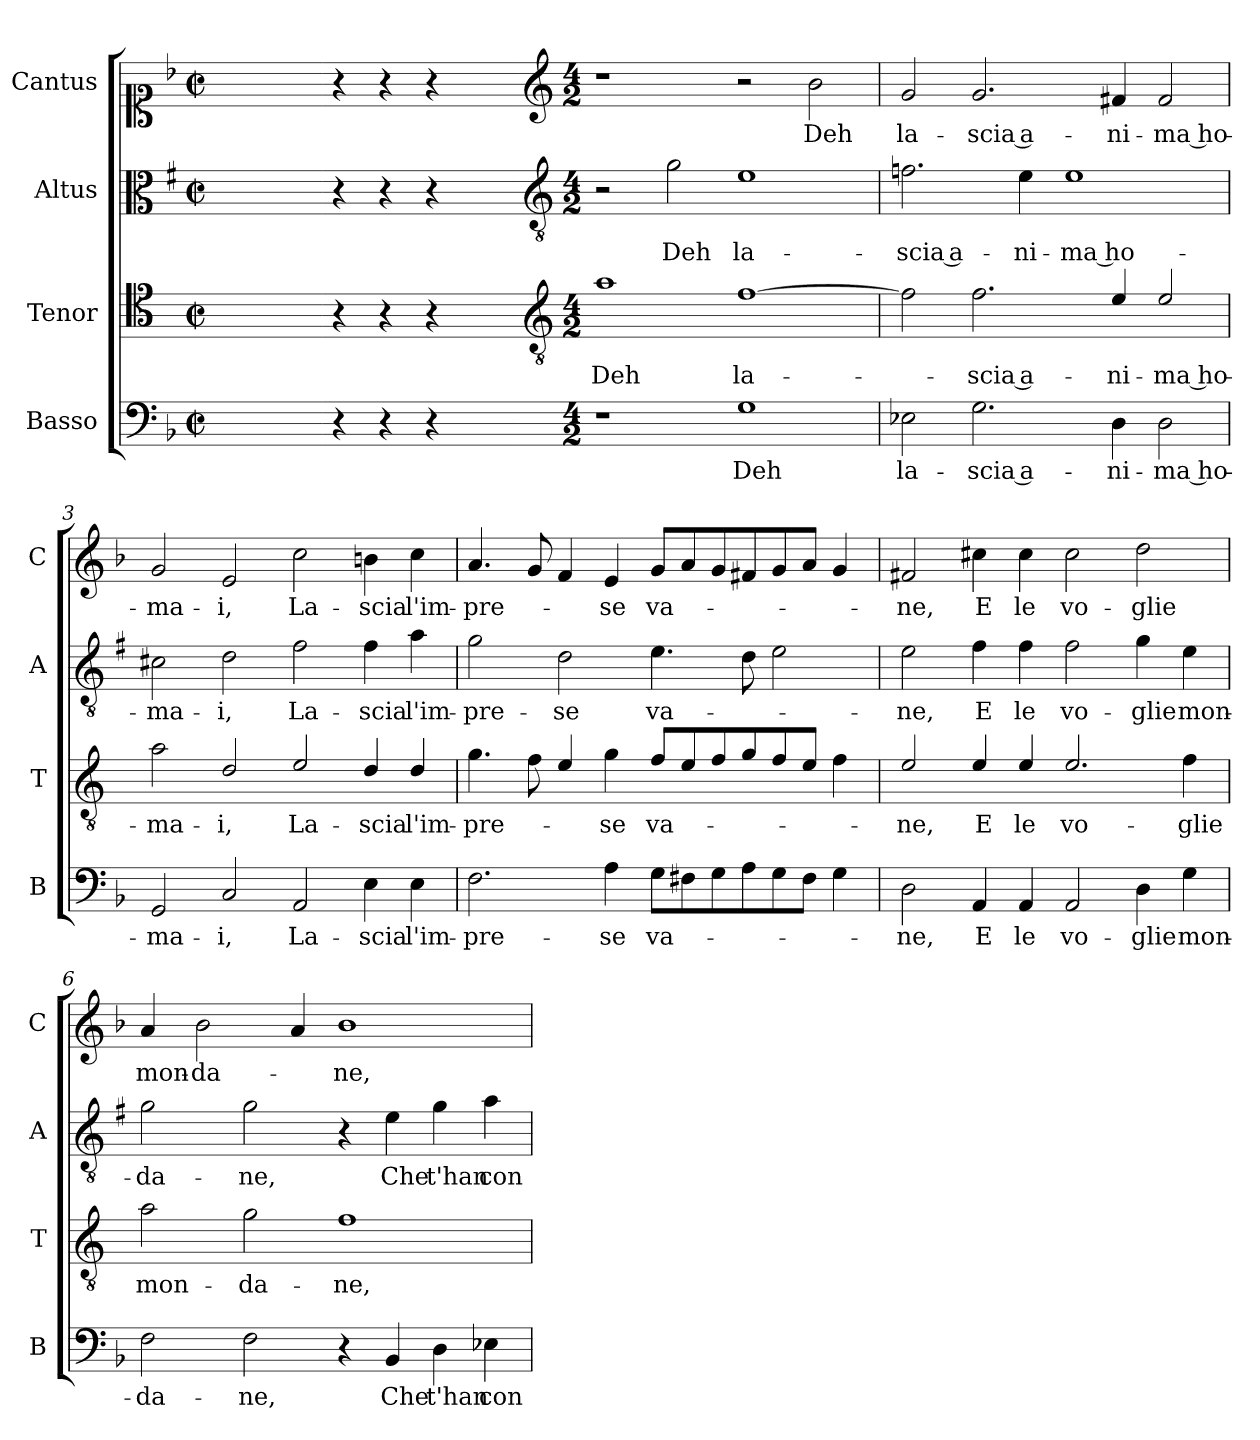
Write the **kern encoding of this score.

**kern	**text	**kern	**text	**kern	**text	**kern	**text
*part4	*part4	*part3	*part3	*part2	*part2	*part1	*part1
*staff4	*staff4	*staff3	*staff3	*staff2	*staff2	*staff1	*staff1
*I"Basso	*	*I"Tenor	*	*I"Altus	*	*I"Cantus	*
*I'B	*	*I'T	*	*I'A	*	*I'C	*
*clefF4	*	*clefC4	*	*clefC3	*	*clefC1	*
*	*	*ITrd4c7	*	*ITrd1c2	*	*	*
*k[b-]	*	*k[b-]	*	*k[b-]	*	*k[b-]	*
*F:	*	*F:	*	*F:	*	*F:	*
*M2/2	*	*M2/2	*	*M2/2	*	*M2/2	*
*met(c|)	*	*met(c|)	*	*met(c|)	*	*met(c|)	*
=	=	=	=	=	=	=	=
1ryy	.	1ryy	.	1ryy	.	1ryy	.
=1X-	=1X-	=1X-	=1X-	=1X-	=1X-	=1X-	=1X-
4r	.	4r	.	4r	.	4r	.
4r	.	4r	.	4r	.	4r	.
4r	.	4r	.	4r	.	4r	.
4ryy	.	4ryy	.	4ryy	.	4ryy	.
=1-	=1-	=1-	=1-	=1-	=1-	=1-	=1-
*	*	*clefGv2	*	*clefGv2	*	*clefG2	*
*M4/2	*	*M4/2	*	*M4/2	*	*M4/2	*
!	!	!	!LO:LY:b	!	!	!	!
1r	.	1d	Deh	2r	.	1r	.
!	!	!	!	!	!LO:LY:b	!	!
.	.	.	.	2f\	Deh	.	.
!	!LO:LY:b	!	!LO:LY:b	!	!LO:LY:b	!	!
1G	Deh	[1B-	la-	1d	la-	2r	.
!	!	!	!	!	!	!	!LO:LY:b
.	.	.	.	.	.	2b-\	Deh
=2	=2	=2	=2	=2	=2	=2	=2
!	!LO:LY:b	!	!	!	!LO:LY:b	!	!LO:LY:b
2E-X\	la-	2B-\]	.	2.e-X\	-scia a-	2g/	la-
!	!LO:LY:b	!	!LO:LY:b	!	!	!	!LO:LY:b
2.G\	-scia a-	2.B-\	-scia a-	.	.	2.g/	-scia a-
!	!	!	!	!	!LO:LY:b	!	!
.	.	.	.	4d\	-ni-	.	.
!	!	!	!	!	!LO:LY:b	!	!
.	.	.	.	1d	-ma ho-	.	.
!	!LO:LY:b	!	!LO:LY:b	!	!	!	!LO:LY:b
4D\	-ni-	4A/	-ni-	.	.	4f#X/	-ni-
!	!LO:LY:b	!	!LO:LY:b	!	!	!	!LO:LY:b
2D\	-ma ho-	2A/	-ma ho-	.	.	2f#/	-ma ho-
=3	=3	=3	=3	=3	=3	=3	=3
!	!LO:LY:b	!	!LO:LY:b	!	!LO:LY:b	!	!LO:LY:b
2GG/	-ma-	2d\	-ma-	2Bn\	-ma-	2g/	-ma-
!	!LO:LY:b	!	!LO:LY:b	!	!LO:LY:b	!	!LO:LY:b
2C/	-i,	2G/	-i,	2c\	-i,	2e/	-i,
!	!LO:LY:b	!	!LO:LY:b	!	!LO:LY:b	!	!LO:LY:b
2AA/	La-	2A/	La-	2e\	La-	2cc\	La-
!	!LO:LY:b	!	!LO:LY:b	!	!LO:LY:b	!	!LO:LY:b
4E\	-scia	4G/	-scia	4e\	-scia	4bn\	-scia
!	!LO:LY:b	!	!LO:LY:b	!	!LO:LY:b	!	!LO:LY:b
4E\	l'im-	4G/	l'im-	4g\	l'im-	4cc\	l'im-
!!LO:LB:g=z
=4	=4	=4	=4	=4	=4	=4	=4
!	!LO:LY:b	!	!LO:LY:b	!	!LO:LY:b	!	!LO:LY:b
2.F\	-pre-	4.c\	-pre-	2f\	-pre-	4.a/	-pre-
.	.	8B-\	.	.	.	8g/	.
!	!	!	!	!	!LO:LY:b	!	!
.	.	4A/	.	2c\	-se	4f/	.
!	!LO:LY:b	!	!LO:LY:b	!	!	!	!LO:LY:b
4A\	-se	4c\	-se	.	.	4e/	-se
!	!LO:LY:b	!	!LO:LY:b	!	!LO:LY:b	!	!LO:LY:b
8G\L	va-	8B-/L	va-	4.d\	va-	8g/L	va-
8F#X\	.	8A/	.	.	.	8a/	.
8G\	.	8B-/	.	.	.	8g/	.
8A\	.	8c/	.	8c\	.	8f#X/	.
8G\	.	8B-/	.	2d\	.	8g/	.
8F#\J	.	8A/J	.	.	.	8a/J	.
4G\	.	4B-\	.	.	.	4g/	.
=5	=5	=5	=5	=5	=5	=5	=5
!	!LO:LY:b	!	!LO:LY:b	!	!LO:LY:b	!	!LO:LY:b
2D\	-ne,	2A/	-ne,	2d\	-ne,	2f#X/	-ne,
!	!LO:LY:b	!	!LO:LY:b	!	!LO:LY:b	!	!LO:LY:b
4AA/	E	4A/	E	4e\	E	4cc#X\	E
!	!LO:LY:b	!	!LO:LY:b	!	!LO:LY:b	!	!LO:LY:b
4AA/	le	4A/	le	4e\	le	4cc#\	le
!	!LO:LY:b	!	!LO:LY:b	!	!LO:LY:b	!	!LO:LY:b
2AA/	vo-	2.A/	vo-	2e\	vo-	2cc#\	vo-
!	!LO:LY:b	!	!	!	!LO:LY:b	!	!LO:LY:b
4D\	-glie	.	.	4f\	-glie	2dd\	-glie
!	!LO:LY:b	!	!LO:LY:b	!	!LO:LY:b	!	!
4G\	mon-	4B-\	-glie	4d\	mon-	.	.
=6	=6	=6	=6	=6	=6	=6	=6
!	!LO:LY:b	!	!LO:LY:b	!	!LO:LY:b	!	!LO:LY:b
2F\	-da-	2d\	mon-	2f\	-da-	4a/	mon-
!	!	!	!	!	!	!	!LO:LY:b
.	.	.	.	.	.	2b-\	-da-
!	!LO:LY:b	!	!LO:LY:b	!	!LO:LY:b	!	!
2F\	-ne,	2c\	-da-	2f\	-ne,	.	.
.	.	.	.	.	.	4a/	.
!	!	!	!LO:LY:b	!	!	!	!LO:LY:b
4r	.	1B-	-ne,	4r	.	1b-	-ne,
!	!LO:LY:b	!	!	!	!LO:LY:b	!	!
4BB-/	Che	.	.	4d\	Che	.	.
!	!LO:LY:b	!	!	!	!LO:LY:b	!	!
4D\	t'han	.	.	4f\	t'han	.	.
!	!LO:LY:b	!	!	!	!LO:LY:b	!	!
4E-X\	con-	.	.	4g\	con-	.	.
=	=	=	=	=	=	=	=
*-	*-	*-	*-	*-	*-	*-	*-
